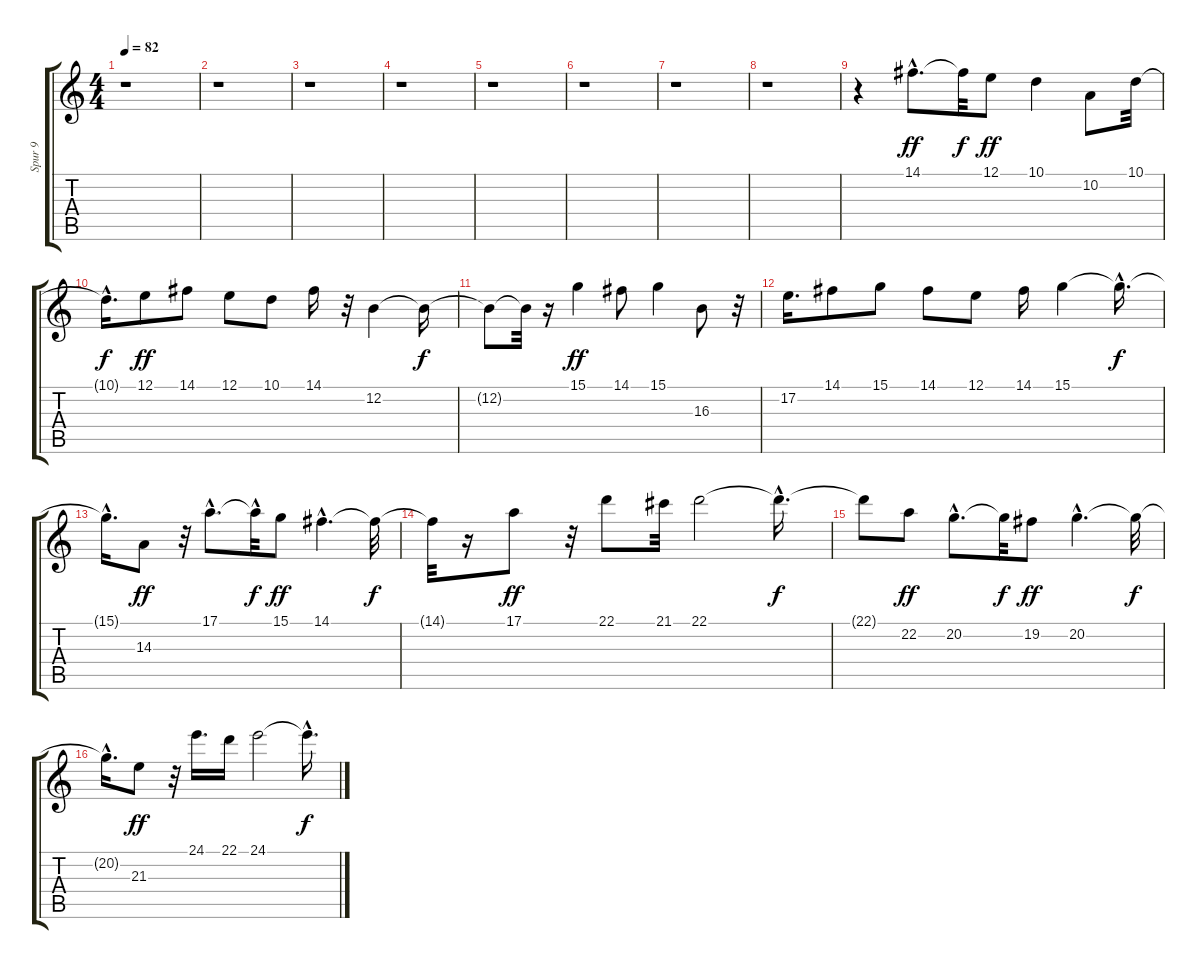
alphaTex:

\track ("Spur 9" "Spur 9") {instrument lead3calliope}
\staff {score tabs}
\tuning (E4 B3 G3 D3 A2 E2) {hide}
\ts (4 4)
\tempo 82
\clef g2
\ks c
r.1{dy ff} |
r.1 |
r.1 |
r.1 |
r.1 |
r.1 |
r.1 |
r.1 |
r.4 14.1{hac}.8{d} 14.1{t}.32{dy f} 12.1.8{dy ff} 10.1.4 10.2.8 10.1.32 |
10.1{hac t}.16{d dy f} 12.1.8{dy ff} 14.1.8 12.1.8 10.1.8 14.1.16 r.32 12.2.4 12.2{t}.16{dy f} |
12.2{t}.8 12.2{t}.32 r.16 15.1.4{dy ff} 14.1.8 15.1.4 16.3.8 r.32 |
17.2.16{d} 14.1.8 15.1.8 14.1.8 12.1.8 14.1.16 15.1.4 15.1{hac t}.16{d dy f} |
15.1{hac t}.16{d} 14.3.8{dy ff} r.32 17.1{hac}.8{d} 17.1{hac t}.32{dy f} 15.1.8{dy ff} 14.1{hac}.4{d} 14.1{t}.32{dy f} |
14.1{t}.32 r.16 17.1.8{dy ff} r.32 22.1.8 21.1.32 22.1.2 22.1{hac t}.16{d dy f} |
22.1{t}.8 22.2.8{dy ff} 20.2{hac}.8{d} 20.2{t}.32{dy f} 19.2.8{dy ff} 20.2{hac}.4{d} 20.2{t}.32{dy f} |
20.2{hac t}.16{d} 21.3.8{dy ff} r.32 24.1.16{d} 22.1.16 24.1.2 24.1{hac t}.16{d dy f}
